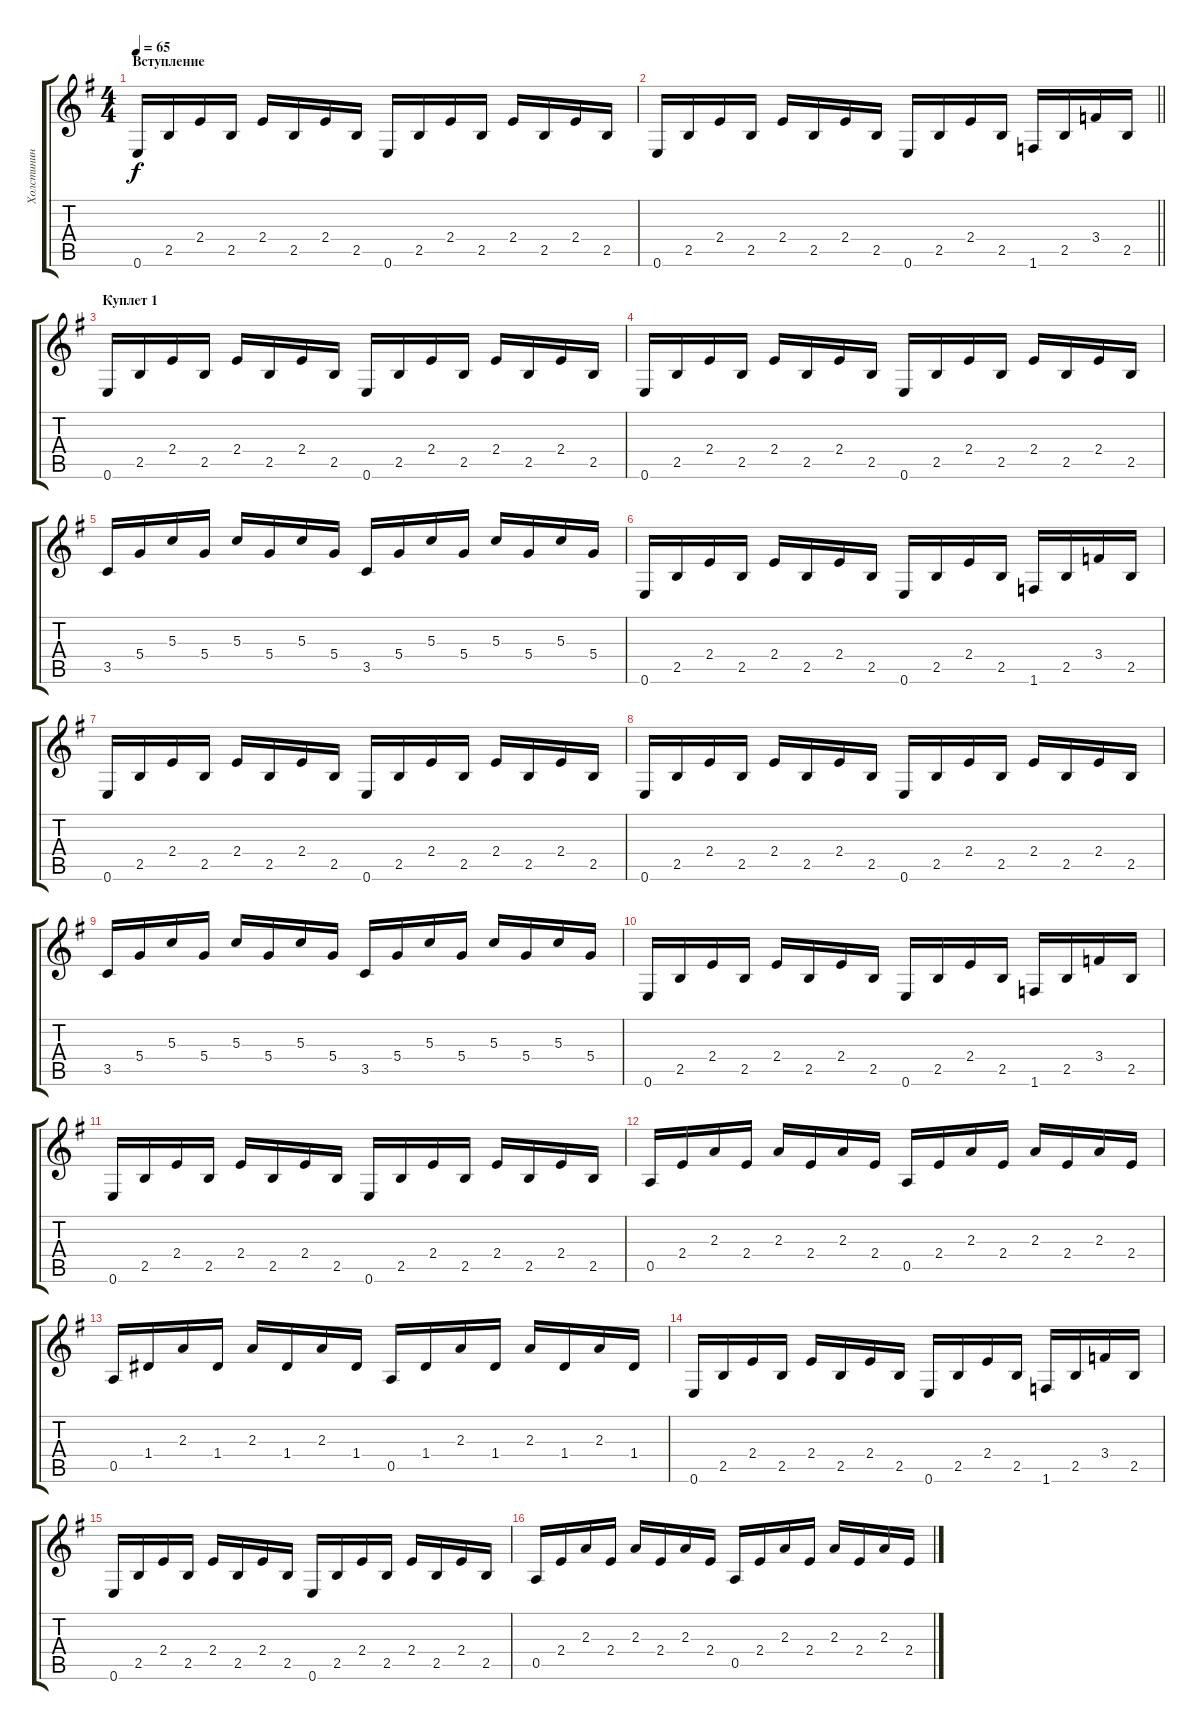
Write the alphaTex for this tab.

\track ("Холстинин" "Холстинин") {instrument distortionguitar}
\staff {score tabs}
\tuning (E4 B3 G3 D3 A2 E2) {hide}
\ts (4 4)
\section ("" "Вступление")
\tempo 65
\clef g2
\ks g
0.6.16{dy f instrument distortionguitar} 2.5.16 2.4.16 2.5.16 2.4.16 2.5.16 2.4.16 2.5.16 0.6.16 2.5.16 2.4.16 2.5.16 2.4.16 2.5.16 2.4.16 2.5.16 |
\barLineRight lightlight
0.6.16 2.5.16 2.4.16 2.5.16 2.4.16 2.5.16 2.4.16 2.5.16 0.6.16 2.5.16 2.4.16 2.5.16 1.6.16 2.5.16 3.4.16 2.5.16 |
\section ("" "Куплет 1")
0.6.16 2.5.16 2.4.16 2.5.16 2.4.16 2.5.16 2.4.16 2.5.16 0.6.16 2.5.16 2.4.16 2.5.16 2.4.16 2.5.16 2.4.16 2.5.16 |
0.6.16 2.5.16 2.4.16 2.5.16 2.4.16 2.5.16 2.4.16 2.5.16 0.6.16 2.5.16 2.4.16 2.5.16 2.4.16 2.5.16 2.4.16 2.5.16 |
3.5.16 5.4.16 5.3.16 5.4.16 5.3.16 5.4.16 5.3.16 5.4.16 3.5.16 5.4.16 5.3.16 5.4.16 5.3.16 5.4.16 5.3.16 5.4.16 |
0.6.16 2.5.16 2.4.16 2.5.16 2.4.16 2.5.16 2.4.16 2.5.16 0.6.16 2.5.16 2.4.16 2.5.16 1.6.16 2.5.16 3.4.16 2.5.16 |
0.6.16 2.5.16 2.4.16 2.5.16 2.4.16 2.5.16 2.4.16 2.5.16 0.6.16 2.5.16 2.4.16 2.5.16 2.4.16 2.5.16 2.4.16 2.5.16 |
0.6.16 2.5.16 2.4.16 2.5.16 2.4.16 2.5.16 2.4.16 2.5.16 0.6.16 2.5.16 2.4.16 2.5.16 2.4.16 2.5.16 2.4.16 2.5.16 |
3.5.16 5.4.16 5.3.16 5.4.16 5.3.16 5.4.16 5.3.16 5.4.16 3.5.16 5.4.16 5.3.16 5.4.16 5.3.16 5.4.16 5.3.16 5.4.16 |
0.6.16 2.5.16 2.4.16 2.5.16 2.4.16 2.5.16 2.4.16 2.5.16 0.6.16 2.5.16 2.4.16 2.5.16 1.6.16 2.5.16 3.4.16 2.5.16 |
0.6.16 2.5.16 2.4.16 2.5.16 2.4.16 2.5.16 2.4.16 2.5.16 0.6.16 2.5.16 2.4.16 2.5.16 2.4.16 2.5.16 2.4.16 2.5.16 |
0.5.16 2.4.16 2.3.16 2.4.16 2.3.16 2.4.16 2.3.16 2.4.16 0.5.16 2.4.16 2.3.16 2.4.16 2.3.16 2.4.16 2.3.16 2.4.16 |
0.5.16 1.4.16 2.3.16 1.4.16 2.3.16 1.4.16 2.3.16 1.4.16 0.5.16 1.4.16 2.3.16 1.4.16 2.3.16 1.4.16 2.3.16 1.4.16 |
0.6.16 2.5.16 2.4.16 2.5.16 2.4.16 2.5.16 2.4.16 2.5.16 0.6.16 2.5.16 2.4.16 2.5.16 1.6.16 2.5.16 3.4.16 2.5.16 |
0.6.16 2.5.16 2.4.16 2.5.16 2.4.16 2.5.16 2.4.16 2.5.16 0.6.16 2.5.16 2.4.16 2.5.16 2.4.16 2.5.16 2.4.16 2.5.16 |
0.5.16 2.4.16 2.3.16 2.4.16 2.3.16 2.4.16 2.3.16 2.4.16 0.5.16 2.4.16 2.3.16 2.4.16 2.3.16 2.4.16 2.3.16 2.4.16
